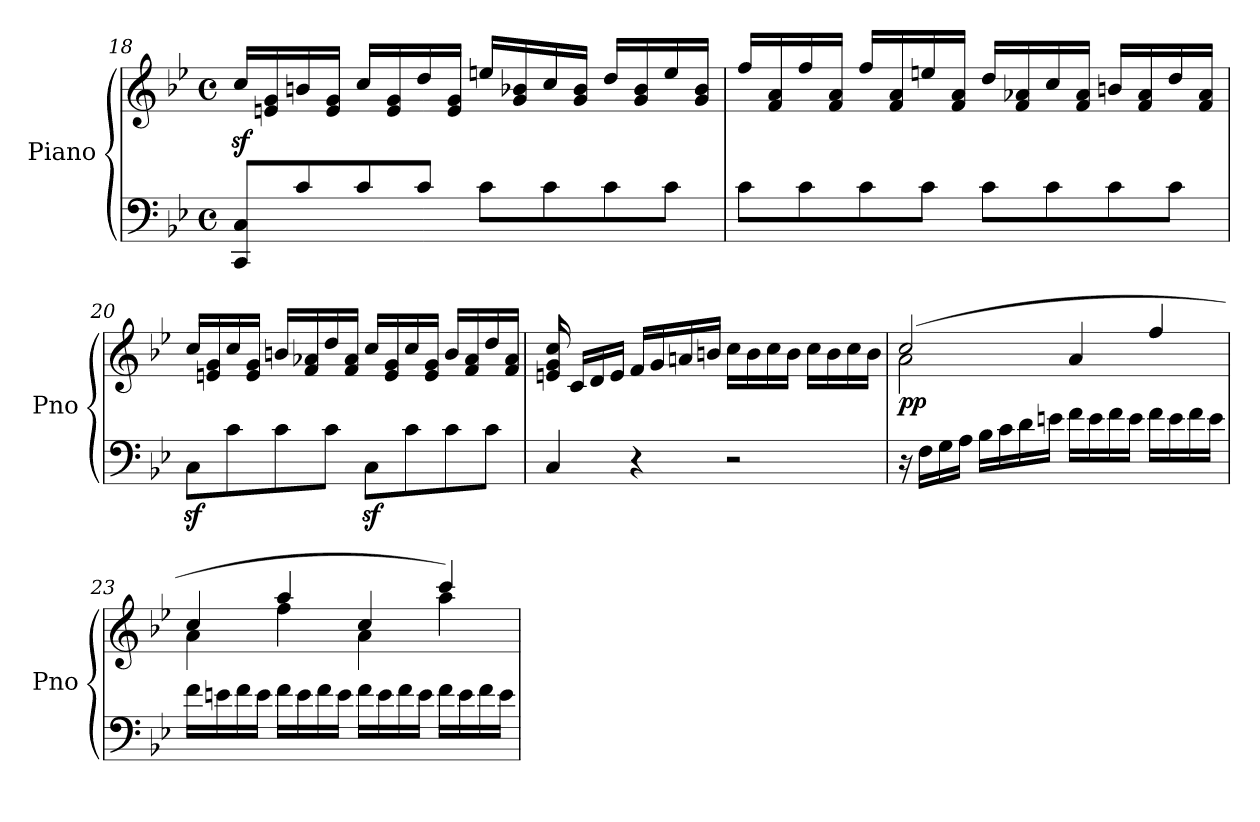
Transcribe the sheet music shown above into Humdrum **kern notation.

**kern	**kern	**dynam
*part1	*part1	*part1
*staff2	*staff1	*staff1/2
*I"Piano	*	*
*I'Pno	*	*
!!LO:LB:g=z
*clefF4	*clefG2	*
*k[b-e-]	*k[b-e-]	*
*M4/4	*M4/4	*
*met(c)	*met(c)	*
=18	=18	=18
8CC/ 8C/L	16ccz</LL	.
.	16en/ 16g/	.
8c/	16bn/	.
.	16e/ 16g/JJ	.
8c/	16cc/LL	.
.	16e/ 16g/	.
8c/J	16dd/	.
.	16e/ 16g/JJ	.
8c\L	16een/LL	.
.	16g/ 16b-X/	.
8c\	16cc/	.
.	16g/ 16b-/JJ	.
8c\	16dd/LL	.
.	16g/ 16b-/	.
8c\J	16ee/	.
.	16g/ 16b-/JJ	.
=19	=19	=19
8c\L	16ff/LL	.
.	16f/ 16a/	.
8c\	16ff/	.
.	16f/ 16a/JJ	.
8c\	16ff/LL	.
.	16f/ 16a/	.
8c\J	16een/	.
.	16f/ 16a/JJ	.
8c\L	16dd/LL	.
.	16f/ 16a-X/	.
8c\	16cc/	.
.	16f/ 16a-/JJ	.
8c\	16bn/LL	.
.	16f/ 16a-/	.
8c\J	16dd/	.
.	16f/ 16a-/JJ	.
!!LO:LB:g=z
=20	=20	=20
8Cz>\L	16cc/LL	.
.	16en/ 16g/	.
8c\	16cc/	.
.	16e/ 16g/JJ	.
8c\	16bn/LL	.
.	16f/ 16a-X/	.
8c\J	16dd/	.
.	16f/ 16a-/JJ	.
8Cz>\L	16cc/LL	.
.	16e/ 16g/	.
8c\	16cc/	.
.	16e/ 16g/JJ	.
8c\	16b/LL	.
.	16f/ 16a-/	.
8c\J	16dd/	.
.	16f/ 16a-/JJ	.
!!LO:LB:g=z
=21	=21	=21
4C/	16en/ 16g/ 16cc/	.
.	16c/LL	.
.	16d/	.
.	16e/JJ	.
4r	16f/LL	.
.	16g/	.
.	16an/	.
.	16bn/JJ	.
2r	16cc\LL	.
.	16b\	.
.	16cc\	.
.	16b\JJ	.
.	16cc\LL	.
.	16b\	.
.	16cc\	.
.	16b\JJ	.
=22	=22	=22
*	*^	*
!	!	!	!LO:DY:b
16r	(2cc/	2a\	pp
16F\LL	.	.	.
16G\	.	.	.
16A\JJ	.	.	.
16B-\LL	.	.	.
16c\	.	.	.
16d\	.	.	.
16en\JJ	.	.	.
16f\LL	4a/	2ryy	.
16e\	.	.	.
16f\	.	.	.
16e\JJ	.	.	.
16f\LL	4ff/	.	.
16e\	.	.	.
16f\	.	.	.
16e\JJ	.	.	.
!!LO:LB:g=z	!!
=23	=23	=23	=23
16f\LL	4cc/	4a\	.
16en\	.	.	.
16f\	.	.	.
16e\JJ	.	.	.
16f\LL	4aa/	4ff\	.
16e\	.	.	.
16f\	.	.	.
16e\JJ	.	.	.
16f\LL	4cc/	4a\	.
16e\	.	.	.
16f\	.	.	.
16e\JJ	.	.	.
16f\LL	4ccc/)	4aa\	.
16e\	.	.	.
16f\	.	.	.
16e\JJ	.	.	.
*	*v	*v	*
=	=	=
*-	*-	*-
